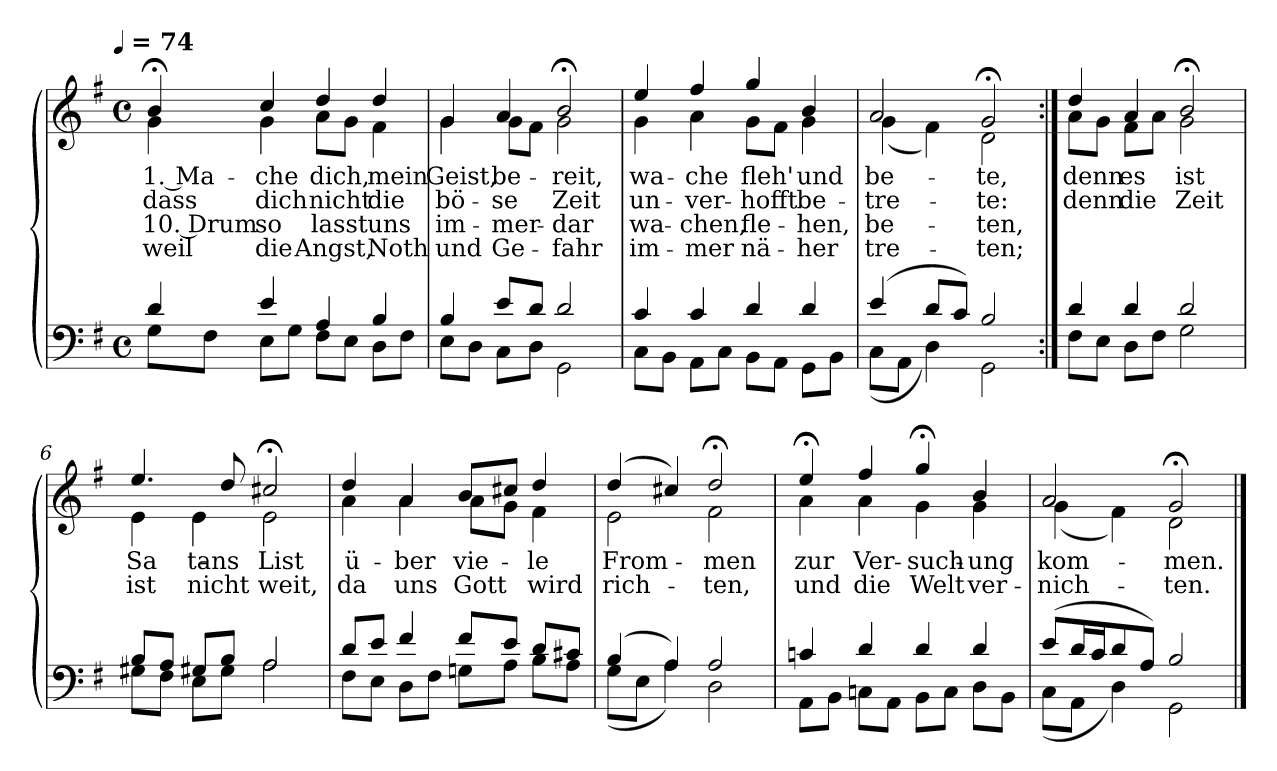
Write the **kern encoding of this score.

**kern	**kern	**text	**text	**text	**text	**dynam
*part1	*part1	*part1	*part1	*part1	*part1	*part1
*staff2	*staff1	*staff1	*staff1	*staff1	*staff1	*staff1/2
*clefF4	*clefG2	*	*	*	*	*
*k[f#]	*k[f#]	*	*	*	*	*
!!LO:TX:omd:t=[quarter] = 74
*M4/4	*M4/4	*	*	*	*	*
*met(c)	*met(c)	*	*	*	*	*
*MM74	*MM74	*	*	*	*	*
=1	=1	=1	=1	=1	=1	=1
*^	*^	*	*	*	*	*
4d	8GL	4b;<	4g	1. Ma-	dass	10. Drum	weil	.
.	8F#J	.	.	.	.	.	.	.
4e	8EL	4cc	4g	-che	dich	so	die	.
.	8GJ	.	.	.	.	.	.	.
4A	8F#L	4dd	8aL	dich,	nicht	lasst	Angst,	.
.	8EJ	.	8gJ	.	.	.	.	.
4B	8DL	4dd	4f#	mein	die	uns	Noth	.
.	8F#J	.	.	.	.	.	.	.
=2	=2	=2	=2	=2	=2	=2	=2	=2
*	*	*MM72	*	*	*	*	*	*
4B	8EL	4g	4g	Geist,	bö-	im-	und	.
.	8DJ	.	.	.	.	.	.	.
8eL	8CL	4a	8gL	be-	-se	-mer-	Ge-	.
8dJ	8DJ	.	8f#J	.	.	.	.	.
2d	2GG	2b;<	2g	-reit,	Zeit	-dar	-fahr	.
=3	=3	=3	=3	=3	=3	=3	=3	=3
*	*	*MM73	*	*	*	*	*	*
4c	8CL	4ee	4g	wa-	un-	wa-	im-	.
.	8BBJ	.	.	.	.	.	.	.
4c	8AAL	4ff#	4a	-che	-ver-	-chen,	-mer	.
.	8CJ	.	.	.	.	.	.	.
4d	8BBL	4gg	8gL	fleh'	-hofft	fle-	nä-	.
.	8AAJ	.	8f#J	.	.	.	.	.
4d	8GGL	4b	4g	und	be-	-hen,	-her	.
.	8BBJ	.	.	.	.	.	.	.
=4	=4	=4	=4	=4	=4	=4	=4	=4
*	*	*MM71	*	*	*	*	*	*
(4e	(8CL	2a	(4g	be-	-tre-	be-	tre-	.
.	8AAJ	.	.	.	.	.	.	.
8dL	4D)	.	4f#)	.	.	.	.	.
8cJ)	.	.	.	.	.	.	.	.
2B	2GG	2g;<	2d	-te,	-te:	-ten,	-ten;	.
!!LO:LB:g=z	!!
=5:|!	=5:|!	=5:|!	=5:|!	=5:|!	=5:|!	=5:|!	=5:|!	=5:|!
*	*	*MM72	*	*	*	*	*	*
4d	8F#L	4dd	8aL	denn	denn	.	.	.
.	8EJ	.	8gJ	.	.	.	.	.
4d	8DL	4a	8f#L	es	die	.	.	.
.	8F#J	.	8aJ	.	.	.	.	.
2d	2G	2b;<	2g	ist	Zeit	.	.	.
=6	=6	=6	=6	=6	=6	=6	=6	=6
8BL	8G#XL	4.ee	4e	Sa-	ist	.	.	.
8AJ	8F#J	.	.	.	.	.	.	.
8G#XL	8EL	.	4e	-tans	nicht	.	.	.
8BJ	8G#J	8dd	.	.	.	.	.	.
2A	2A	2cc#X;<	2e	List	weit,	.	.	.
=7	=7	=7	=7	=7	=7	=7	=7	=7
*	*	*MM71	*	*	*	*	*	*
8dL	8F#L	4dd	4a	ü-	da	.	.	.
8eJ	8EJ	.	.	.	.	.	.	.
4f#	8DL	4a	4a	-ber	uns	.	.	.
.	8F#J	.	.	.	.	.	.	.
8f#L	8GnL	8bL	8aL	vie-	Gott	.	.	.
8eJ	8AJ	8cc#XJ	8gJ	.	.	.	.	.
8dL	8BL	4dd	4f#	-le	wird	.	.	.
8c#XJ	8AJ	.	.	.	.	.	.	.
!!LO:LB:g=z	!!
=8	=8	=8	=8	=8	=8	=8	=8	=8
(4B	(8GL	(4dd	2e	From-	rich-	.	.	.
.	8EJ	.	.	.	.	.	.	.
4A)	4A)	4cc#X)	.	.	.	.	.	.
2A	2D	2dd;<	2f#	-men	-ten,	.	.	.
=9	=9	=9	=9	=9	=9	=9	=9	=9
4cn	8AAL	4ee;<	4a	zur	und	.	.	.
.	8BBJ	.	.	.	.	.	.	.
4d	8CnL	4ff#	4a	Ver-	die	.	.	.
.	8AAJ	.	.	.	.	.	.	.
4d	8BBL	4gg;<	4g	-such-	Welt	.	.	.
.	8CJ	.	.	.	.	.	.	.
4d	8DL	4b	4g	-ung	ver-	.	.	♩ = 70
.	8BBJ	.	.	.	.	.	.	.
=10	=10	=10	=10	=10	=10	=10	=10	=10
*	*	*MM67	*	*	*	*	*	*
(8eL	(8CL	2a	(4g	kom-	-nich-	.	.	.
16dL	8AAJ	.	.	.	.	.	.	.
16cJ	.	.	.	.	.	.	.	.
8d	4D)	.	4f#)	.	.	.	.	.
8AJ)	.	.	.	.	.	.	.	.
2B	2GG	2g;<	2d	-men.	-ten.	.	.	.
*v	*v	*	*	*	*	*	*	*
*	*v	*v	*	*	*	*	*
==	==	==	==	==	==	==
*-	*-	*-	*-	*-	*-	*-
